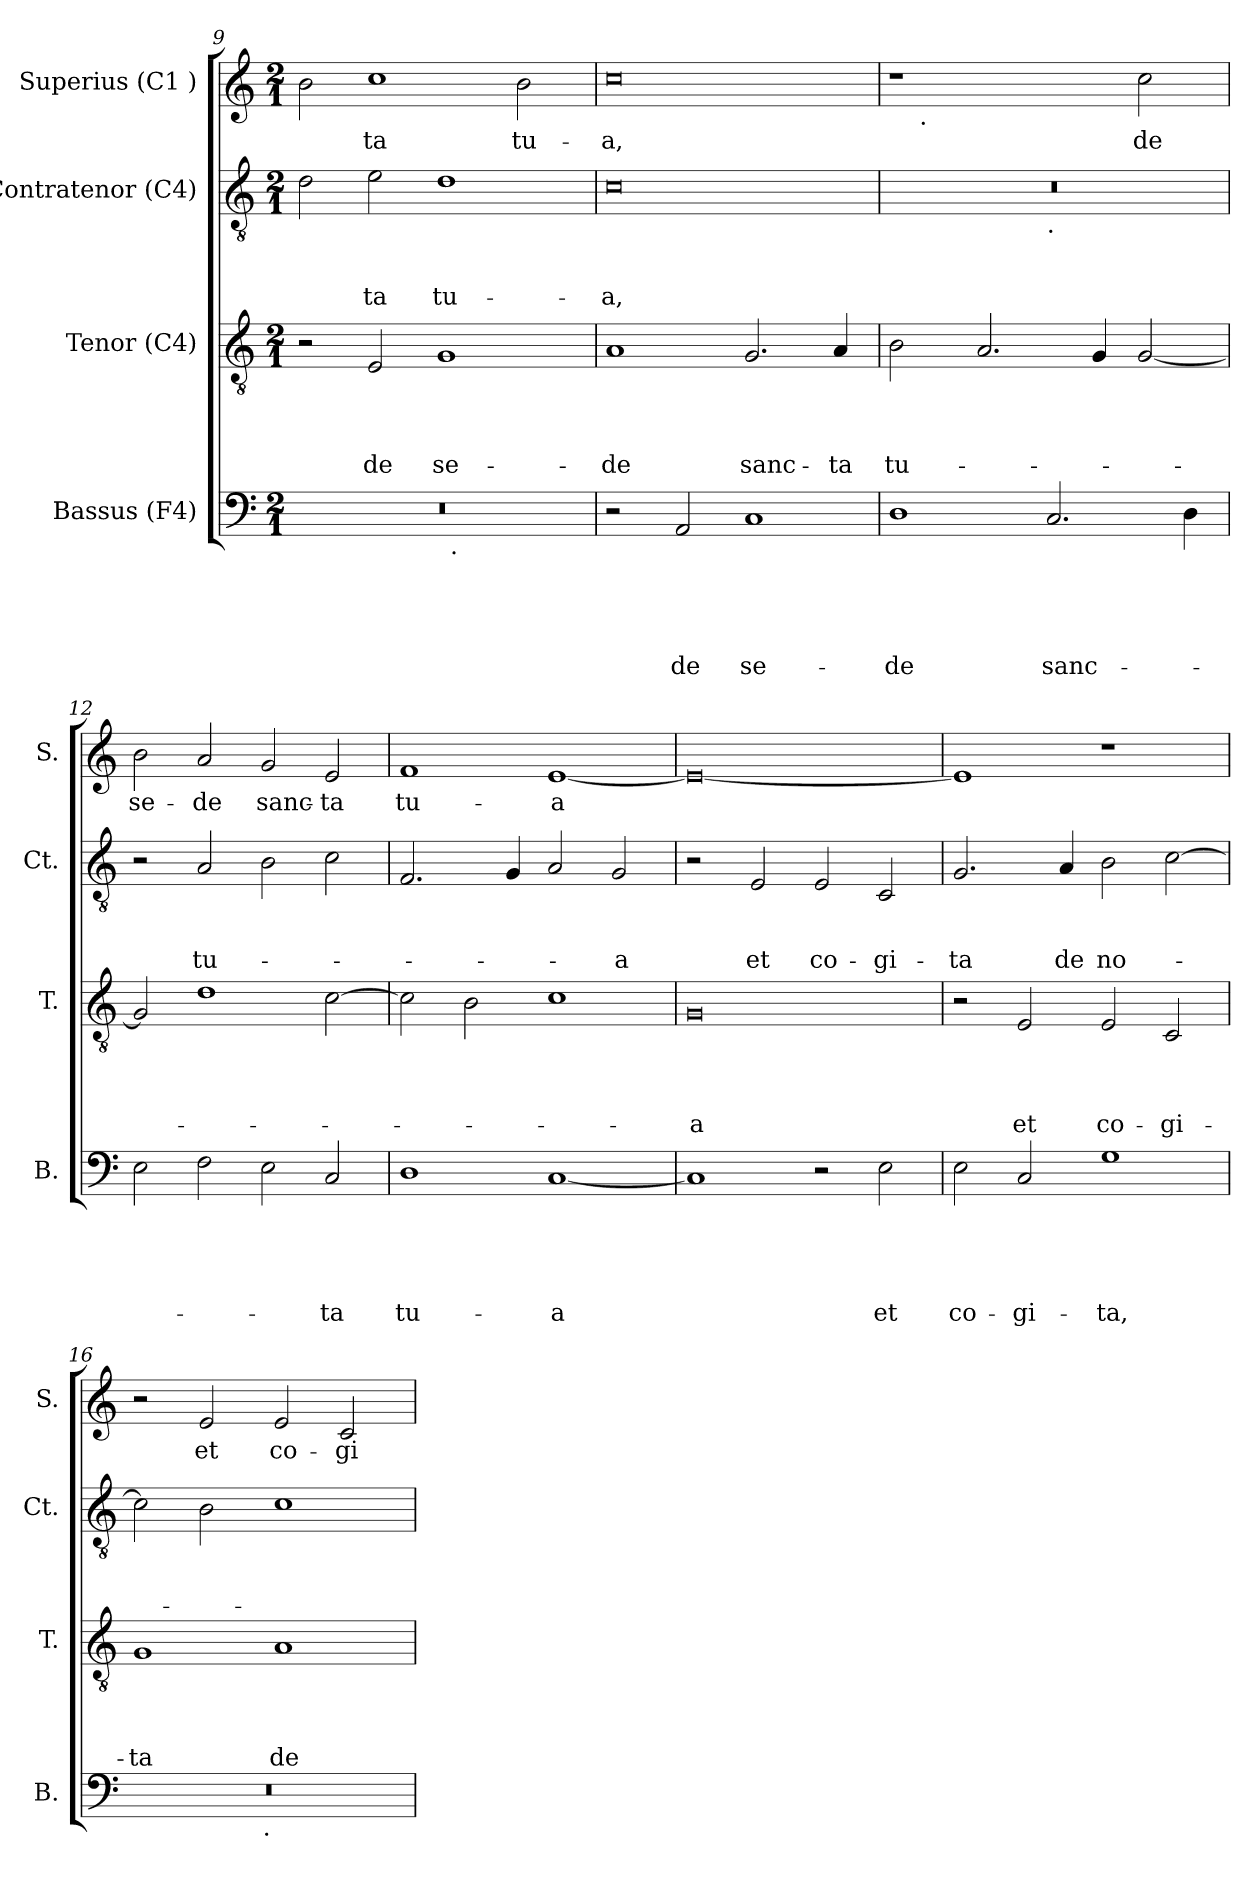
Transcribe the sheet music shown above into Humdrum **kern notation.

**kern	**text	**text	**text	**text	**text	**kern	**text	**text	**text	**text	**kern	**text	**text	**text	**kern	**text
*part4	*part4	*part4	*part4	*part4	*part4	*part3	*part3	*part3	*part3	*part3	*part2	*part2	*part2	*part2	*part1	*part1
*staff4	*staff4	*staff4	*staff4	*staff4	*staff4	*staff3	*staff3	*staff3	*staff3	*staff3	*staff2	*staff2	*staff2	*staff2	*staff1	*staff1
*I"Bassus (F4)	*	*	*	*	*	*I"Tenor (C4)	*	*	*	*	*I"Contratenor (C4)	*	*	*	*I"Superius (C1 )	*
*I'B.	*	*	*	*	*	*I'T.	*	*	*	*	*I'Ct.	*	*	*	*I'S.	*
!!LO:LB:g=z
*clefF4	*	*	*	*	*	*clefGv2	*	*	*	*	*clefGv2	*	*	*	*clefG2	*
*k[]	*	*	*	*	*	*k[]	*	*	*	*	*k[]	*	*	*	*k[]	*
*C:	*	*	*	*	*	*C:	*	*	*	*	*C:	*	*	*	*C:	*
*M2/1	*	*	*	*	*	*M2/1	*	*	*	*	*M2/1	*	*	*	*M2/1	*
=9	=9	=9	=9	=9	=9	=9	=9	=9	=9	=9	=9	=9	=9	=9	=9	=9
*^	*	*	*	*	*	*	*	*	*	*	*	*	*	*	*	*
0r	1ryy	.	.	.	.	.	2r	.	.	.	.	2d\	.	.	.	2b\	.
!	!	!	!	!	!	!	!	!	!	!	!LO:LY:b	!	!	!	!LO:LY:b	!	!LO:LY:b
.	.	.	.	.	.	.	2E/	.	.	.	de	2e\	.	.	-ta	1cc	-ta
!	!	!	!	!	!	!	!	!	!	!	!LO:LY:b	!	!	!	!LO:LY:b	!	!
.	32ryy	.	.	.	.	.	1G	.	.	.	se-	1d	.	.	tu-	.	.
!	!LO:TX:b:t=.	!	!	!	!	!	!	!	!	!	!	!	!	!	!	!	!
.	2ryy	.	.	.	.	.	.	.	.	.	.	.	.	.	.	.	.
!	!	!	!	!	!	!	!	!	!	!	!	!	!	!	!	!	!LO:LY:b
.	.	.	.	.	.	.	.	.	.	.	.	.	.	.	.	2b\	tu-
.	4...ryy	.	.	.	.	.	.	.	.	.	.	.	.	.	.	.	.
=10	=10	=10	=10	=10	=10	=10	=10	=10	=10	=10	=10	=10	=10	=10	=10	=10	=10
!	!	!	!	!	!	!	!	!	!	!	!LO:LY:b	!	!	!	!LO:LY:b:rj	!	!LO:LY:b:rj
*v	*v	*	*	*	*	*	*	*	*	*	*	*	*	*	*	*	*
2r	.	.	.	.	.	1A	.	.	.	-de	0c	.	.	-a,	0cc	-a,
!	!	!	!	!	!LO:LY:b	!	!	!	!	!	!	!	!	!	!	!
2AA/	.	.	.	.	de	.	.	.	.	.	.	.	.	.	.	.
!	!	!	!	!	!LO:LY:b	!	!	!	!	!LO:LY:b	!	!	!	!	!	!
1C	.	.	.	.	se-	2.G/	.	.	.	sanc-	.	.	.	.	.	.
!	!	!	!	!	!	!	!	!	!	!LO:LY:b	!	!	!	!	!	!
.	.	.	.	.	.	4A/	.	.	.	-ta	.	.	.	.	.	.
=11	=11	=11	=11	=11	=11	=11	=11	=11	=11	=11	=11	=11	=11	=11	=11	=11
!	!	!	!	!	!LO:LY:b	!	!	!	!	!LO:LY:b	!	!	!	!	!	!
*	*	*	*	*	*	*	*	*	*	*	*^	*	*	*	*^	*
1D	.	.	.	.	-de	2B\	.	.	.	tu-	0r	1ryy	.	.	.	1r	8ryy	.
!	!	!	!	!	!	!	!	!	!	!	!	!	!	!	!	!	!LO:TX:b:t=.	!
.	.	.	.	.	.	.	.	.	.	.	.	.	.	.	.	.	1...ryy	.
.	.	.	.	.	.	2.A/	.	.	.	.	.	.	.	.	.	.	.	.
!	!	!	!	!	!	!	!	!	!	!	!	!LO:TX:b:t=.	!	!	!	!	!	!
!	!	!	!	!	!LO:LY:b	!	!	!	!	!	!	!	!	!	!	!	!	!
2.C/	.	.	.	.	sanc-	.	.	.	.	.	.	1ryy	.	.	.	2ryy	.	.
.	.	.	.	.	.	4G/	.	.	.	.	.	.	.	.	.	.	.	.
!	!	!	!	!	!	!	!	!	!	!	!	!	!	!	!	!	!	!LO:LY:b
.	.	.	.	.	.	[<2G/	.	.	.	.	.	.	.	.	.	2cc\	.	de
4D\	.	.	.	.	.	.	.	.	.	.	.	.	.	.	.	.	.	.
=12	=12	=12	=12	=12	=12	=12	=12	=12	=12	=12	=12	=12	=12	=12	=12	=12	=12	=12
!	!	!	!	!	!	!	!	!	!	!	!	!	!	!	!	!	!	!LO:LY:b
*	*	*	*	*	*	*	*	*	*	*	*v	*v	*	*	*	*	*	*
*	*	*	*	*	*	*	*	*	*	*	*	*	*	*	*v	*v	*
2E\	.	.	.	.	.	2G/]	.	.	.	.	2r	.	.	.	2b\	se-
!	!	!	!	!	!	!	!	!	!	!	!	!	!	!LO:LY:b	!	!LO:LY:b
2F\	.	.	.	.	.	1d	.	.	.	.	2A/	.	.	tu-	2a/	-de
!	!	!	!	!	!	!	!	!	!	!	!	!	!	!	!	!LO:LY:b
2E\	.	.	.	.	.	.	.	.	.	.	2B\	.	.	.	2g/	sanc-
!	!	!	!	!	!LO:LY:b	!	!	!	!	!	!	!	!	!	!	!LO:LY:b
2C/	.	.	.	.	-ta	[>2c\	.	.	.	.	2c\	.	.	.	2e/	-ta
!!LO:PB:g=z
=13	=13	=13	=13	=13	=13	=13	=13	=13	=13	=13	=13	=13	=13	=13	=13	=13
!	!	!	!	!	!LO:LY:b	!	!	!	!	!	!	!	!	!	!	!LO:LY:b
1D	.	.	.	.	tu-	2c\]	.	.	.	.	2.F/	.	.	.	1f	tu-
.	.	.	.	.	.	2B\	.	.	.	.	.	.	.	.	.	.
.	.	.	.	.	.	.	.	.	.	.	4G/	.	.	.	.	.
!	!	!	!	!	!LO:LY:b:rj	!	!	!	!	!	!	!	!	!	!	!LO:LY:b:rj
[<1C	.	.	.	.	-a	1c	.	.	.	.	2A/	.	.	.	[<1e	-a
!	!	!	!	!	!	!	!	!	!	!	!	!	!	!LO:LY:b	!	!
.	.	.	.	.	.	.	.	.	.	.	2G/	.	.	-a	.	.
=14	=14	=14	=14	=14	=14	=14	=14	=14	=14	=14	=14	=14	=14	=14	=14	=14
!	!	!	!	!	!	!	!	!	!	!LO:LY:b:rj	!	!	!	!	!	!
1C]	.	.	.	.	.	0G	.	.	.	-a	2r	.	.	.	0e_	.
!	!	!	!	!	!	!	!	!	!	!	!	!	!	!LO:LY:b	!	!
.	.	.	.	.	.	.	.	.	.	.	2E/	.	.	et	.	.
!	!	!	!	!	!	!	!	!	!	!	!	!	!	!LO:LY:b	!	!
2r	.	.	.	.	.	.	.	.	.	.	2E/	.	.	co-	.	.
!	!	!	!	!	!LO:LY:b	!	!	!	!	!	!	!	!	!LO:LY:b	!	!
2E\	.	.	.	.	et	.	.	.	.	.	2C/	.	.	-gi-	.	.
=15	=15	=15	=15	=15	=15	=15	=15	=15	=15	=15	=15	=15	=15	=15	=15	=15
!	!	!	!	!	!LO:LY:b	!	!	!	!	!	!	!	!	!LO:LY:b	!	!
2E\	.	.	.	.	co-	2r	.	.	.	.	2.G/	.	.	-ta	1e]	.
!	!	!	!	!	!LO:LY:b	!	!	!	!	!LO:LY:b	!	!	!	!	!	!
2C/	.	.	.	.	-gi-	2E/	.	.	.	et	.	.	.	.	.	.
!	!	!	!	!	!	!	!	!	!	!	!	!	!	!LO:LY:b	!	!
.	.	.	.	.	.	.	.	.	.	.	4A/	.	.	de	.	.
!	!	!	!	!	!LO:LY:b	!	!	!	!	!LO:LY:b	!	!	!	!LO:LY:b	!	!
1G	.	.	.	.	-ta,	2E/	.	.	.	co-	2B\	.	.	no-	1r	.
!	!	!	!	!	!	!	!	!	!	!LO:LY:b	!	!	!	!	!	!
.	.	.	.	.	.	2C/	.	.	.	-gi-	[>2c\	.	.	.	.	.
=16	=16	=16	=16	=16	=16	=16	=16	=16	=16	=16	=16	=16	=16	=16	=16	=16
!	!	!	!	!	!	!	!	!	!	!LO:LY:b	!	!	!	!	!	!
*^	*	*	*	*	*	*	*	*	*	*	*	*	*	*	*	*
0r	2ryy	.	.	.	.	.	1G	.	.	.	-ta	2c\]	.	.	.	2r	.
!	!	!	!	!	!	!	!	!	!	!	!	!	!	!	!	!	!LO:LY:b
.	4...ryy	.	.	.	.	.	.	.	.	.	.	2B\	.	.	.	2e/	et
!	!LO:TX:b:t=.	!	!	!	!	!	!	!	!	!	!	!	!	!	!	!	!
.	1ryy	.	.	.	.	.	.	.	.	.	.	.	.	.	.	.	.
!	!	!	!	!	!	!	!	!	!	!	!LO:LY:b	!	!	!	!	!	!LO:LY:b
.	.	.	.	.	.	.	1A	.	.	.	de	1c	.	.	.	2e/	co-
!	!	!	!	!	!	!	!	!	!	!	!	!	!	!	!	!	!LO:LY:b
.	.	.	.	.	.	.	.	.	.	.	.	.	.	.	.	2c/	-gi-
.	32ryy	.	.	.	.	.	.	.	.	.	.	.	.	.	.	.	.
*v	*v	*	*	*	*	*	*	*	*	*	*	*	*	*	*	*	*
=	=	=	=	=	=	=	=	=	=	=	=	=	=	=	=	=
*-	*-	*-	*-	*-	*-	*-	*-	*-	*-	*-	*-	*-	*-	*-	*-	*-
